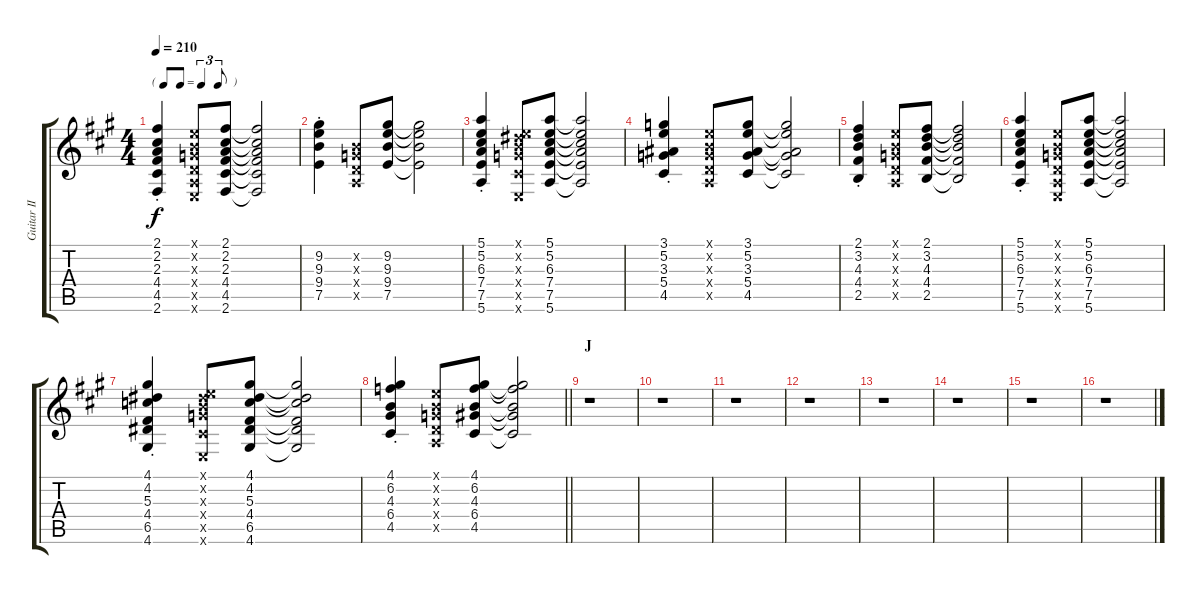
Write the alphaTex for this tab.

\track ("Guitar II" "Guitar II") {instrument distortionguitar}
\staff {score tabs}
\tuning (E4 B3 G3 D3 A2 E2) {hide}
\ts (4 4)
\tf triplet8th
\tempo 210
\clef g2
\ks a
(2.1{st} 2.2{st} 2.3{st} 4.4{st} 4.5{st} 2.6).4{dy f} (0.1{x} 0.2{x} 0.3{x} 0.4{x} 0.5{x} 0.6{x}).8 (2.1 2.2 2.3 4.4 4.5 2.6).8 (2.1{t} 2.2{t} 2.3{t} 4.4{t} 4.5{t} 2.6{t}).2 |
(9.2{st} 9.3{st} 9.4{st} 7.5{st}).4 (0.2{x} 0.3{x} 0.4{x} 0.5{x}).8 (9.2 9.3 9.4 7.5).8 (9.2{t} 9.3{t} 9.4{t} 7.5{t}).2 |
(5.1{st} 5.2{st} 6.3{st} 7.4{st} 7.5{st} 5.6).4 (0.1{x} 4.2{x} 4.3{x} 5.4{x} 4.5{x} 0.6{x}).8 (5.1 5.2 6.3 7.4 7.5 5.6).8 (5.1{t} 5.2{t} 6.3{t} 7.4{t} 7.5{t} 5.6{t}).2 |
(3.1{st} 5.2{st} 3.3{st} 5.4{st} 4.5{st}).4 (0.1{x} 0.2{x} 0.3{x} 0.4{x} 0.5{x}).8 (3.1 5.2 3.3 5.4 4.5).8 (3.1{t} 5.2{t} 3.3{t} 5.4{t} 4.5{t}).2 |
(2.1{st} 3.2{st} 4.3{st} 4.4{st} 2.5{st}).4 (0.1{x} 0.2{x} 0.3{x} 0.4{x} 0.5{x}).8 (2.1 3.2 4.3 4.4 2.5).8 (2.1{t} 3.2{t} 4.3{t} 4.4{t} 2.5{t}).2 |
(5.1 5.2{st} 6.3{st} 7.4{st} 7.5{st} 5.6).4 (0.1{x} 0.2{x} 0.3{x} 0.4{x} 0.5{x} 0.6{x}).8 (5.1 5.2 6.3 7.4 7.5 5.6).8 (5.1{t} 5.2{t} 6.3{t} 7.4{t} 7.5{t} 5.6{t}).2 |
(4.1{st} 4.2{st} 5.3{st} 4.4{st} 6.5{st} 4.6).4 (0.1{x} 4.2{x} 4.3{x} 5.4{x} 4.5{x} 0.6{x}).8 (4.1 4.2 5.3 4.4 6.5 4.6).8 (4.1{t} 4.2{t} 5.3{t} 4.4{t} 6.5{t} 4.6{t}).2 |
\barLineRight lightlight
(4.1{st} 6.2{st} 4.3{st} 6.4{st} 4.5{st}).4 (0.1{x} 0.2{x} 0.3{x} 0.4{x} 0.5{x}).8 (4.1 6.2 4.3 6.4 4.5).8 (4.1{t} 6.2{t} 4.3{t} 6.4{t} 4.5{t}).2 |
\section ("" "J")
r.1 |
r.1 |
r.1 |
r.1 |
r.1 |
r.1 |
r.1 |
r.1
